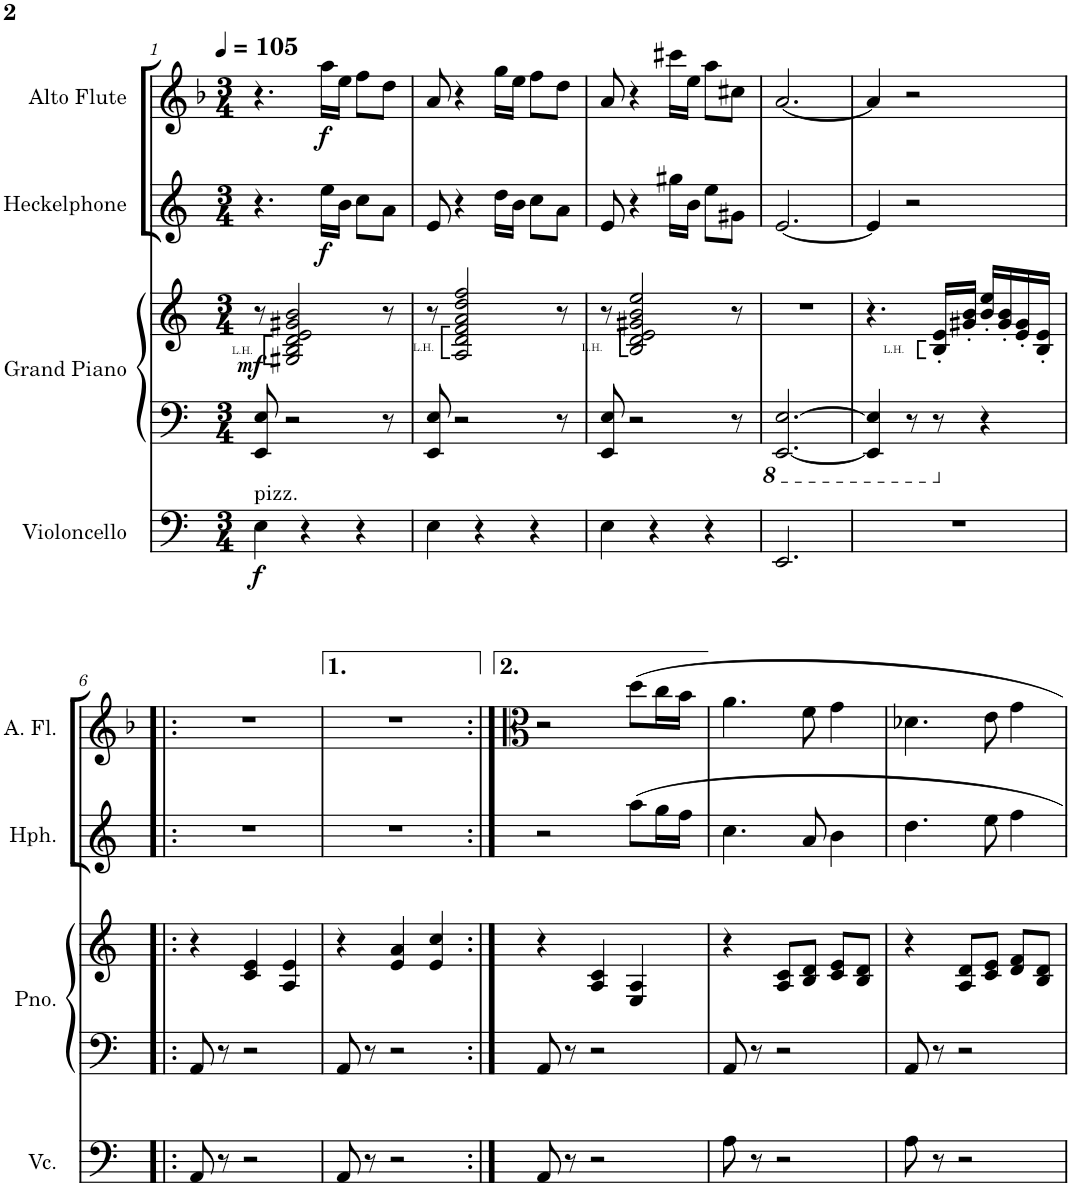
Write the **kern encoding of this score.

**kern	**dynam	**kern	**kern	**dynam	**kern	**dynam	**kern	**dynam
*part4	*part4	*part3	*part3	*part3	*part2	*part2	*part1	*part1
*staff5	*staff5	*staff4	*staff3	*staff3/4	*staff2	*staff2	*staff1	*staff1
*I"Violoncello	*	*I"Grand Piano	*	*	*I"Heckelphone	*	*I"Alto Flute	*
*I'Vc.	*	*I'Pno.	*	*	*I'Hph.	*	*I'A. Fl.	*
*clefF4	*	*clefF4	*clefG2	*	*clefG2	*	*clefG2	*
*	*	*	*	*	*Trd7c12	*	*Trd3c5	*
*k[]	*	*k[]	*k[]	*	*k[]	*	*k[b-]	*
*M3/4	*	*M3/4	*M3/4	*	*M3/4	*	*M3/4	*
*MM105	*	*MM105	*MM105	*	*MM105	*	*MM105	*
=1	=1	=1	=1	=1	=1	=1	=1	=1
!	!	!	!LO:TX:b:t=L.H.	!	!	!	!	!
!LO:TX:a:t=pizz.	!	!	!	!	!	!	!	!
!	!LO:DY:b	!	!	!LO:DY:a=2	!	!	!	!
4E\	f	8EE/ 8E/	8r	mf	4.r	.	4.r	.
.	.	2r	2G#X/ 2B/ 2d/ 2e/ 2g#X/ 2b/	.	.	.	.	.
4r	.	.	.	.	.	.	.	.
!	!	!	!	!	!	!LO:DY:b	!	!LO:DY:b
.	.	.	.	.	16ee\LL	f	16aa\LL	f
.	.	.	.	.	16b\JJ	.	16ee\JJ	.
4r	.	.	.	.	8cc\L	.	8ff\L	.
.	.	8r	8r	.	8a\J	.	8dd\J	.
=2	=2	=2	=2	=2	=2	=2	=2	=2
4E\	.	8EE/ 8E/	8r	.	8e/	.	8a/	.
!	!	!	!LO:TX:b:t=L.H.	!	!	!	!	!
.	.	2r	2A/ 2d/ 2f/ 2a/ 2dd/ 2ff/	.	4r	.	4r	.
4r	.	.	.	.	.	.	.	.
.	.	.	.	.	16dd\LL	.	16gg\LL	.
.	.	.	.	.	16b\JJ	.	16ee\JJ	.
4r	.	.	.	.	8cc\L	.	8ff\L	.
.	.	8r	8r	.	8a\J	.	8dd\J	.
=3	=3	=3	=3	=3	=3	=3	=3	=3
4E\	.	8EE/ 8E/	8r	.	8e/	.	8a/	.
!	!	!	!LO:TX:b:t=L.H.	!	!	!	!	!
.	.	2r	2B/ 2d/ 2e/ 2g#X/ 2b/ 2ee/	.	4r	.	4r	.
4r	.	.	.	.	.	.	.	.
.	.	.	.	.	16gg#X\LL	.	16ccc#X\LL	.
.	.	.	.	.	16b\JJ	.	16ee\JJ	.
4r	.	.	.	.	8ee\L	.	8aa\L	.
.	.	8r	8r	.	8g#X\J	.	8cc#X\J	.
=4	=4	=4	=4	=4	=4	=4	=4	=4
*	*	*8ba	*	*	*	*	*	*
2.EE/	.	[2.EEE/ [2.EE/	2.r	.	[2.e/	.	[2.a/	.
=5	=5	=5	=5	=5	=5	=5	=5	=5
!	!	!	!LO:TX:b:t=L.H.	!	!	!	!	!
2.r	.	4EEE/] 4EE/]	4.r	.	4e/]	.	4a/]	.
.	.	8r	.	.	2r	.	2r	.
*	*	*X8ba	*	*	*	*	*	*
.	.	8r	16B/' 16e/'LL	.	.	.	.	.
.	.	.	16g#X/' 16b/'JJ	.	.	.	.	.
.	.	4r	16b/' 16ee/'LL	.	.	.	.	.
.	.	.	16g#/' 16b/'	.	.	.	.	.
.	.	.	16e/' 16g#/'	.	.	.	.	.
.	.	.	16B/' 16e/'JJ	.	.	.	.	.
!!LO:LB:g=z
=6!|:	=6!|:	=6!|:	=6!|:	=6!|:	=6!|:	=6!|:	=6!|:	=6!|:
8AA/	.	8AA/	4r	.	2.r	.	2.r	.
8r	.	8r	.	.	.	.	.	.
2r	.	2r	4c/ 4e/	.	.	.	.	.
.	.	.	4A/ 4e/	.	.	.	.	.
=7	=7	=7	=7	=7	=7	=7	=7	=7
8AA/	.	8AA/	4r	.	2.r	.	2.r	.
8r	.	8r	.	.	.	.	.	.
2r	.	2r	4e/ 4a/	.	.	.	.	.
.	.	.	4e/ 4cc/	.	.	.	.	.
=8:|!	=8:|!	=8:|!	=8:|!	=8:|!	=8:|!	=8:|!	=8:|!	=8:|!
8AA/	.	8AA/	4r	.	2r	.	2r	.
8r	.	8r	.	.	.	.	.	.
2r	.	2r	4A/ 4c/	.	.	.	.	.
.	.	.	4E/ 4A/	.	8aa\L	.	8dd\L	.
.	.	.	.	.	16gg\L	.	16cc\L	.
.	.	.	.	.	16ff\JJ	.	16b-\JJ	.
=9	=9	=9	=9	=9	=9	=9	=9	=9
8A\	.	8AA/	4r	.	4.cc\	.	4.a\	.
8r	.	8r	.	.	.	.	.	.
2r	.	2r	8A/ 8c/L	.	.	.	.	.
.	.	.	8B/ 8d/J	.	8a/	.	8f\	.
.	.	.	8c/ 8e/L	.	4b\	.	4g\	.
.	.	.	8B/ 8d/J	.	.	.	.	.
=10	=10	=10	=10	=10	=10	=10	=10	=10
8A\	.	8AA/	4r	.	4.dd\	.	4.d-X\	.
8r	.	8r	.	.	.	.	.	.
2r	.	2r	8A/ 8d/L	.	.	.	.	.
.	.	.	8c/ 8e/J	.	8ee\	.	8e\	.
.	.	.	8d/ 8f/L	.	4ff\	.	4g\	.
.	.	.	8B/ 8d/J	.	.	.	.	.
=	=	=	=	=	=	=	=	=
*-	*-	*-	*-	*-	*-	*-	*-	*-
